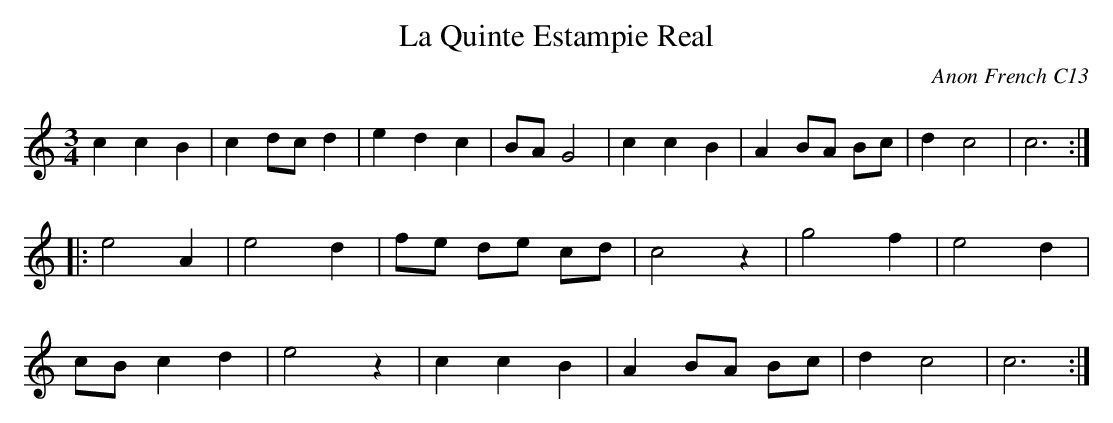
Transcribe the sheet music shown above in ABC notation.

X:1
T:La Quinte Estampie Real
C:Anon French C13
M:3/4
L:1/8
K:C
c2c2B2|c2dc d2|e2d2c2|BA G4|c2c2B2|A2BA Bc|d2c4|c6:|
|:e4A2|e4d2|fe de cd|c4z2|g4f2|e4d2|
cB c2d2|e4z2|c2c2B2|A2BA Bc|d2c4|c6:|
